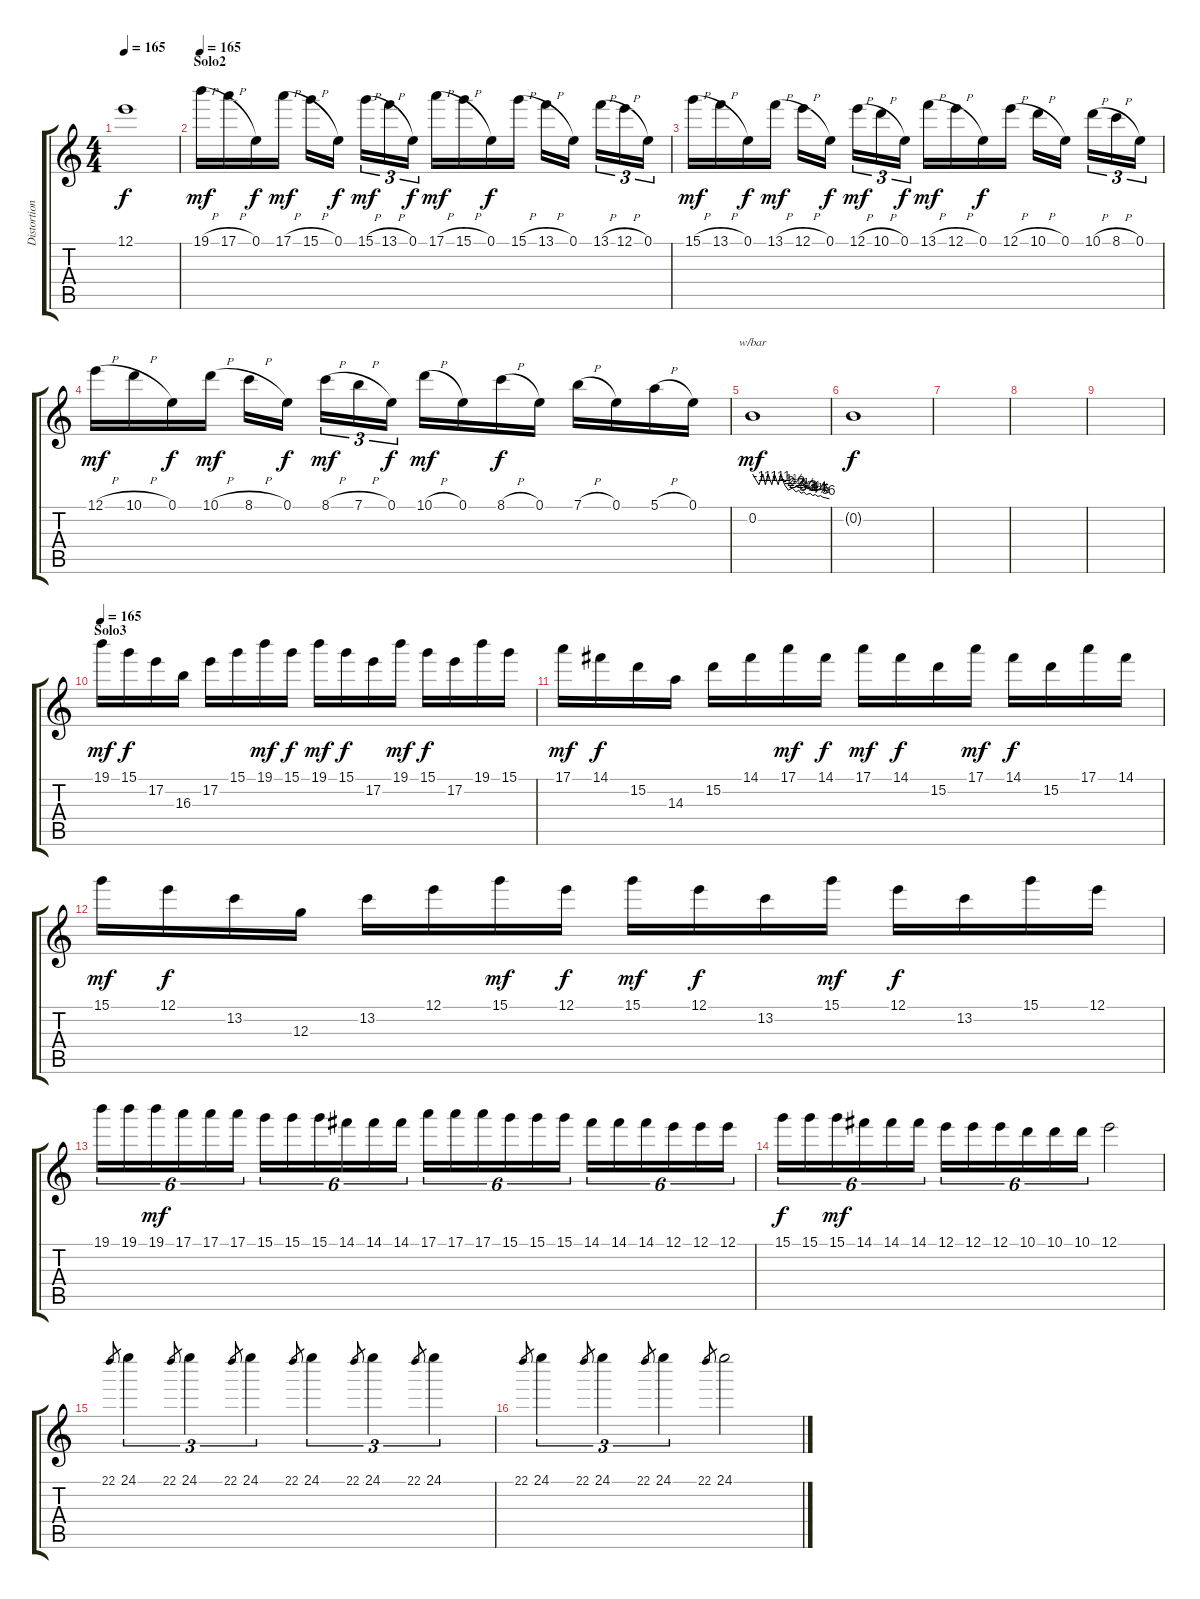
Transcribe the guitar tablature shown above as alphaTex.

\track ("Distortion Solo1" "Distortion") {instrument distortionguitar}
\staff {score tabs}
\tuning (E4 B3 G3 D3 A2 E2) {hide}
\ts (4 4)
\tempo 165
\clef g2
\ks c
12.1{t}.1{dy f} |
\section ("" "Solo2")
\tempo 165
19.1{h}.16{dy mf} 17.1{h}.16 0.1.16{dy f} 17.1{h}.16{dy mf} 15.1{h}.16 0.1.16{dy f} 15.1{h}.16{tu (3 2) dy mf} 13.1{h}.16{tu (3 2)} 0.1.16{tu (3 2) dy f} 17.1{h}.16{dy mf} 15.1{h}.16 0.1.16{dy f} 15.1{h}.16 13.1{h}.16 0.1.16 13.1{h}.16{tu (3 2)} 12.1{h}.16{tu (3 2)} 0.1.16{tu (3 2)} |
15.1{h}.16{dy mf} 13.1{h}.16 0.1.16{dy f} 13.1{h}.16{dy mf} 12.1{h}.16 0.1.16{dy f} 12.1{h}.16{tu (3 2) dy mf} 10.1{h}.16{tu (3 2)} 0.1.16{tu (3 2) dy f} 13.1{h}.16{dy mf} 12.1{h}.16 0.1.16{dy f} 12.1{h}.16 10.1{h}.16 0.1.16 10.1{h}.16{tu (3 2)} 8.1{h}.16{tu (3 2)} 0.1.16{tu (3 2)} |
12.1{h}.16{dy mf} 10.1{h}.16 0.1.16{dy f} 10.1{h}.16{dy mf} 8.1{h}.16 0.1.16{dy f} 8.1{h}.16{tu (3 2) dy mf} 7.1{h}.16{tu (3 2)} 0.1.16{tu (3 2) dy f} 10.1{h}.16{dy mf} 0.1.16 8.1{h}.16{dy f} 0.1.16 7.1{h}.16 0.1.16 5.1{h}.16 0.1.16 |
0.2.1{tbe (custom default 0 0 5 -4 8 0 10 -4 12 0 15 -4 17 0 20 -4 22 0 25 -4 28 -8 31 -6 34 -10 36 -8 38 -12 40 -10 42 -14 45 -12 47 -16 49 -14 51 -18 53 -16 55 -20 60 -24) dy mf} |
0.2{t}.1{dy f} |
|
|
|
\section ("" "Solo3")
\tempo 165
19.1.16{dy mf} 15.1.16{dy f} 17.2.16 16.3.16 17.2.16 15.1.16 19.1.16{dy mf} 15.1.16{dy f} 19.1.16{dy mf} 15.1.16{dy f} 17.2.16 19.1.16{dy mf} 15.1.16{dy f} 17.2.16 19.1.16 15.1.16 |
17.1.16{dy mf} 14.1.16{dy f} 15.2.16 14.3.16 15.2.16 14.1.16 17.1.16{dy mf} 14.1.16{dy f} 17.1.16{dy mf} 14.1.16{dy f} 15.2.16 17.1.16{dy mf} 14.1.16{dy f} 15.2.16 17.1.16 14.1.16 |
15.1.16{dy mf} 12.1.16{dy f} 13.2.16 12.3.16 13.2.16 12.1.16 15.1.16{dy mf} 12.1.16{dy f} 15.1.16{dy mf} 12.1.16{dy f} 13.2.16 15.1.16{dy mf} 12.1.16{dy f} 13.2.16 15.1.16 12.1.16 |
19.1.16{tu (6 4)} 19.1.16{tu (6 4)} 19.1.16{tu (6 4) dy mf} 17.1.16{tu (6 4)} 17.1.16{tu (6 4)} 17.1.16{tu (6 4)} 15.1.16{tu (6 4)} 15.1.16{tu (6 4)} 15.1.16{tu (6 4)} 14.1.16{tu (6 4)} 14.1.16{tu (6 4)} 14.1.16{tu (6 4)} 17.1.16{tu (6 4)} 17.1.16{tu (6 4)} 17.1.16{tu (6 4)} 15.1.16{tu (6 4)} 15.1.16{tu (6 4)} 15.1.16{tu (6 4)} 14.1.16{tu (6 4)} 14.1.16{tu (6 4)} 14.1.16{tu (6 4)} 12.1.16{tu (6 4)} 12.1.16{tu (6 4)} 12.1.16{tu (6 4)} |
15.1.16{tu (6 4) dy f} 15.1.16{tu (6 4)} 15.1.16{tu (6 4) dy mf} 14.1.16{tu (6 4)} 14.1.16{tu (6 4)} 14.1.16{tu (6 4)} 12.1.16{tu (6 4)} 12.1.16{tu (6 4)} 12.1.16{tu (6 4)} 10.1.16{tu (6 4)} 10.1.16{tu (6 4)} 10.1.16{tu (6 4)} 12.1.2 |
22.1.8{gr} 24.1.4{tu (3 2)} 22.1.8{gr} 24.1.4{tu (3 2)} 22.1.8{gr} 24.1.4{tu (3 2)} 22.1.8{gr} 24.1.4{tu (3 2)} 22.1.8{gr} 24.1.4{tu (3 2)} 22.1.8{gr} 24.1.4{tu (3 2)} |
22.1.8{gr} 24.1.4{tu (3 2)} 22.1.8{gr} 24.1.4{tu (3 2)} 22.1.8{gr} 24.1.4{tu (3 2)} 22.1.8{gr} 24.1.2
